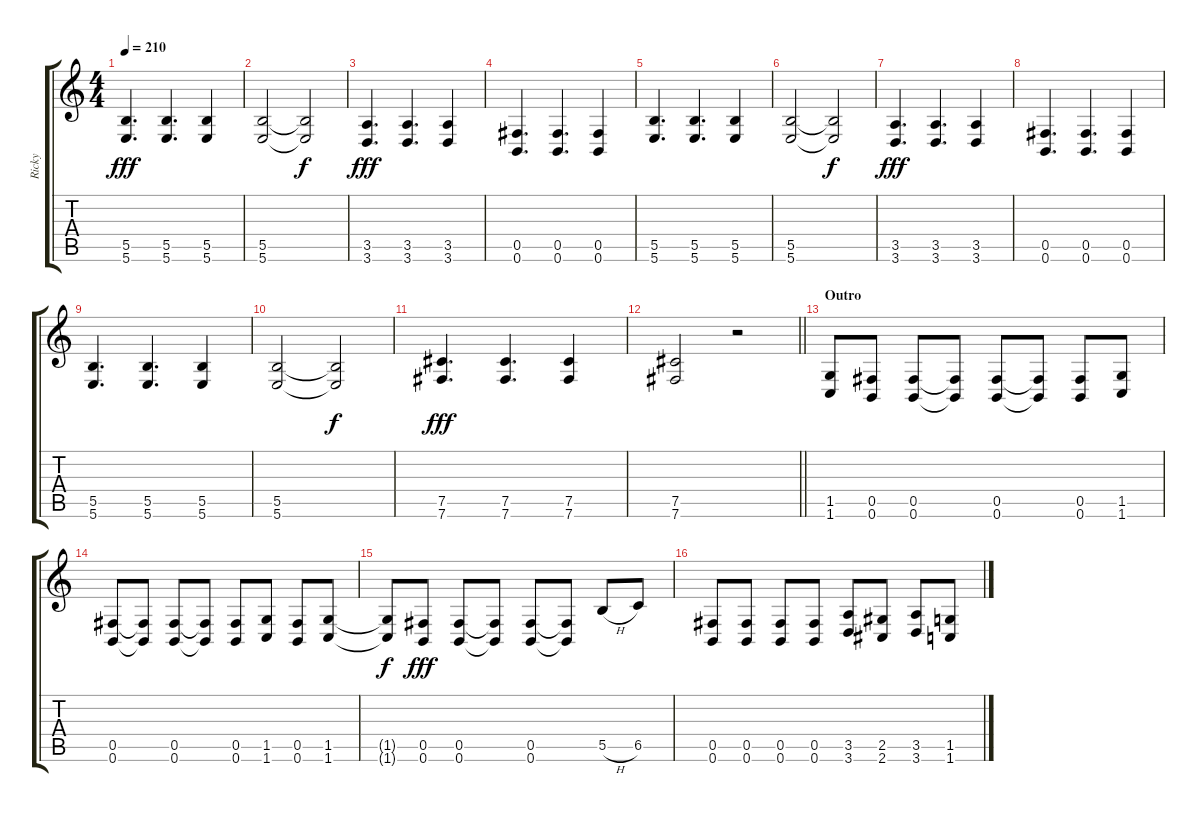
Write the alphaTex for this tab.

\track ("Ricky" "Ricky") {instrument distortionguitar}
\staff {score tabs}
\tuning (Db4 Ab3 E3 B2 Gb2 B1) {hide}
\ts (4 4)
\tempo 210
\clef g2
\ks c
(5.5 5.6).4{d dy fff} (5.5 5.6).4{d} (5.5 5.6).4 |
(5.5 5.6).2 (5.5{t} 5.6{t}).2{dy f} |
(3.5 3.6).4{d dy fff} (3.5 3.6).4{d} (3.5 3.6).4 |
(0.5 0.6).4{d} (0.5 0.6).4{d} (0.5 0.6).4 |
(5.5 5.6).4{d} (5.5 5.6).4{d} (5.5 5.6).4 |
(5.5 5.6).2 (5.5{t} 5.6{t}).2{dy f} |
(3.5 3.6).4{d dy fff} (3.5 3.6).4{d} (3.5 3.6).4 |
(0.5 0.6).4{d} (0.5 0.6).4{d} (0.5 0.6).4 |
(5.5 5.6).4{d} (5.5 5.6).4{d} (5.5 5.6).4 |
(5.5 5.6).2 (5.5{t} 5.6{t}).2{dy f} |
(7.5 7.6).4{d dy fff} (7.5 7.6).4{d} (7.5 7.6).4 |
\barLineRight lightlight
(7.5 7.6).2 r.2 |
\section ("" "Outro")
(1.5 1.6).8 (0.5 0.6).8 (0.5 0.6).8 (0.5{t} 0.6{t}).8 (0.5 0.6).8 (0.5{t} 0.6{t}).8 (0.5 0.6).8 (1.5 1.6).8 |
(0.5 0.6).8 (0.5{t} 0.6{t}).8 (0.5 0.6).8 (0.5{t} 0.6{t}).8 (0.5 0.6).8 (1.5 1.6).8 (0.5 0.6).8 (1.5 1.6).8 |
(1.5{t} 1.6{t}).8{dy f} (0.5 0.6).8{dy fff} (0.5 0.6).8 (0.5{t} 0.6{t}).8 (0.5 0.6).8 (0.5{t} 0.6{t}).8 5.5{h}.8 6.5.8 |
(0.5 0.6).8 (0.5 0.6).8 (0.5 0.6).8 (0.5 0.6).8 (3.5 3.6).8 (2.5 2.6).8 (3.5 3.6).8 (1.5 1.6).8
